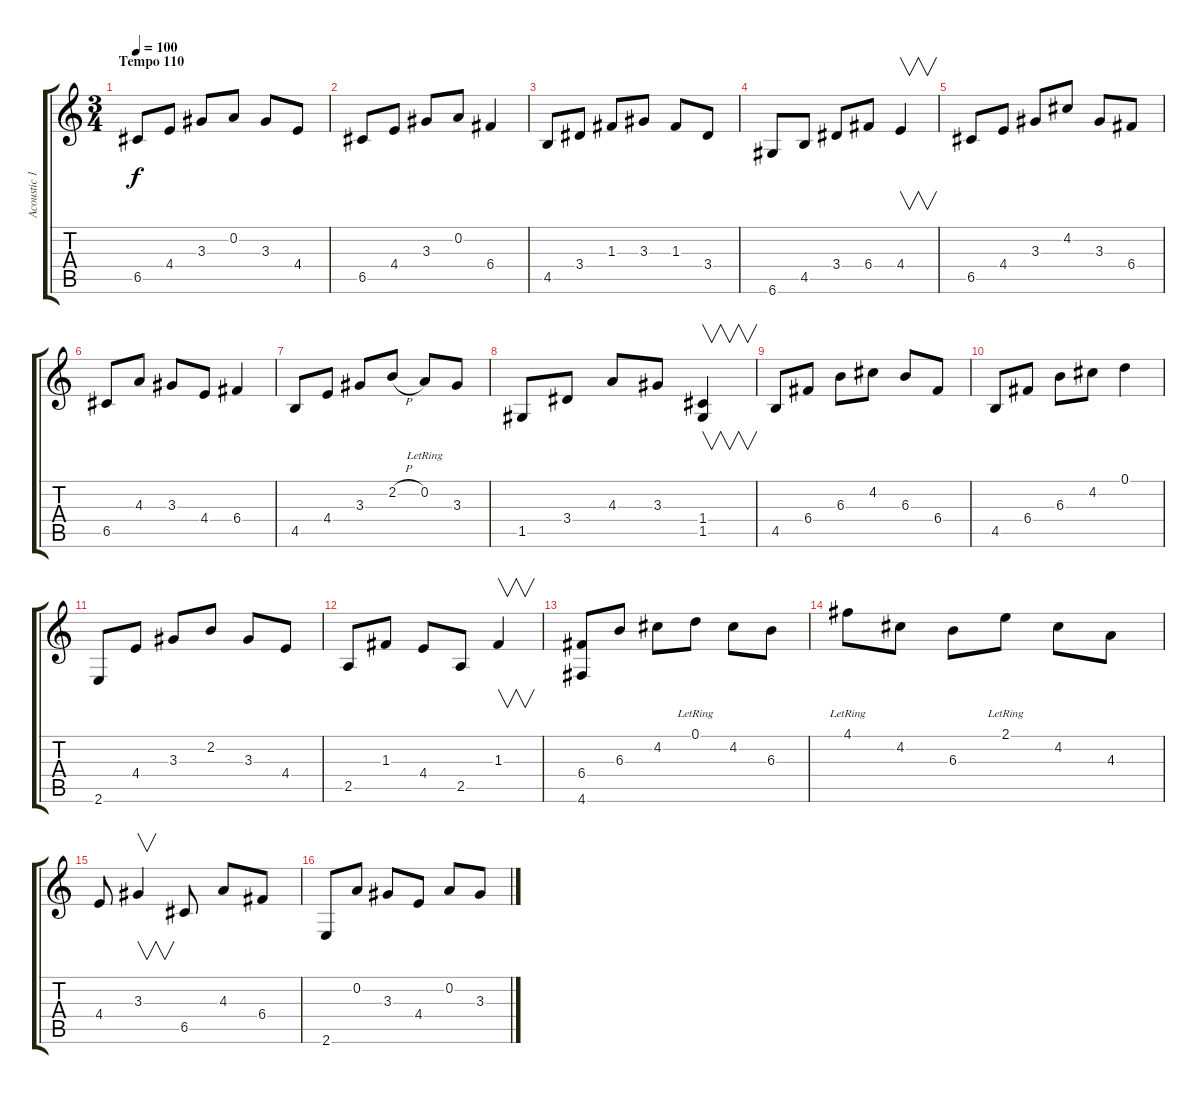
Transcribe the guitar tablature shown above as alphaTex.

\track ("Acoustic 1" "Acoustic 1") {instrument acousticguitarsteel}
\staff {score tabs}
\tuning (D4 A3 F3 C3 G2 D2) {hide}
\ts (3 4)
\section ("" "Tempo 110")
\tempo 100
\clef g2
\ks c
6.5.8{dy f instrument acousticguitarsteel} 4.4.8 3.3.8 0.2.8 3.3.8 4.4.8 |
6.5.8 4.4.8 3.3.8 0.2.8 6.4.4 |
4.5.8 3.4.8 1.3.8 3.3.8 1.3.8 3.4.8 |
6.6.8 4.5.8 3.4.8 6.4.8 4.4.4{v} |
6.5.8 4.4.8 3.3.8 4.2.8 3.3.8 6.4.8 |
6.5.8 4.3.8 3.3.8 4.4.8 6.4.4 |
4.5.8 4.4.8 3.3.8 2.2{h}.8 0.2{lr}.8 3.3.8 |
1.5.8 3.4.8 4.3.8 3.3.8 (1.4 1.5).4{v} |
4.5.8 6.4.8 6.3.8 4.2.8 6.3.8 6.4.8 |
4.5.8 6.4.8 6.3.8 4.2.8 0.1.4 |
2.6.8 4.4.8 3.3.8 2.2.8 3.3.8 4.4.8 |
2.5.8 1.3.8 4.4.8 2.5.8 1.3.4{v} |
(6.4 4.6).8 6.3.8 4.2.8 0.1{lr}.8 4.2.8 6.3.8 |
4.1{lr}.8 4.2.8 6.3.8 2.1{lr}.8 4.2.8 4.3.8 |
4.4.8 3.3.4{v} 6.5.8 4.3.8 6.4.8 |
2.6.8 0.2.8 3.3.8 4.4.8 0.2.8 3.3.8
